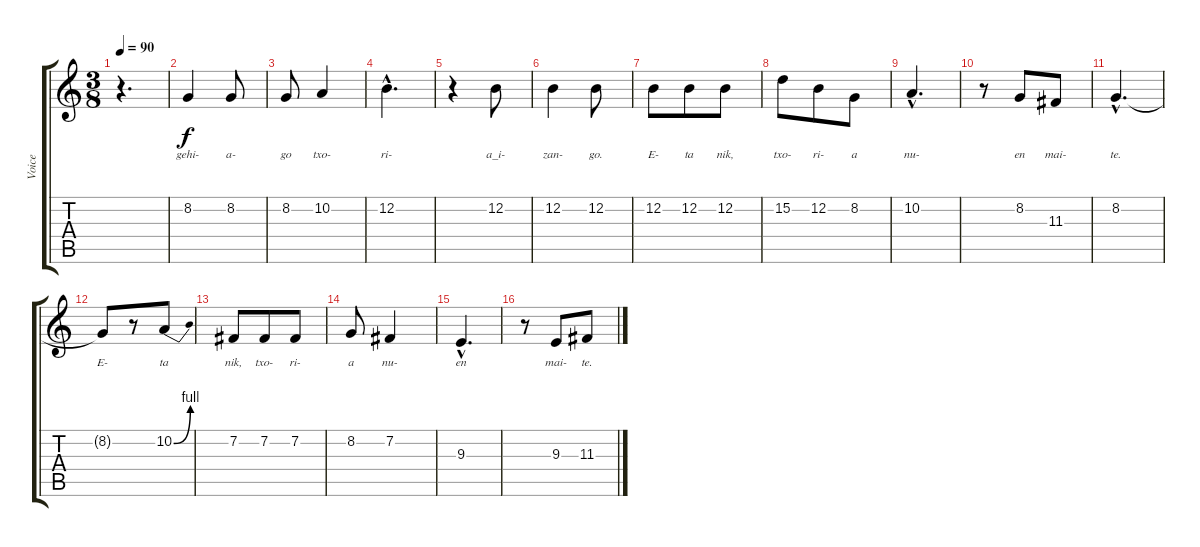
\track ("Voice" "Voice") {instrument recorder}
\staff {score tabs}
\tuning (E4 B3 G3 D3 A2 E2) {hide}
\ts (3 8)
\tempo 90
\clef g2
\ks c
r.4{d dy f} |
8.2.4{lyrics (0 "gehi-") lyrics (1 "") lyrics (2 "") lyrics (3 "") lyrics (4 "")} 8.2.8{lyrics (0 "a-") lyrics (1 "") lyrics (2 "") lyrics (3 "") lyrics (4 "")} |
8.2.8{lyrics (0 "go") lyrics (1 "") lyrics (2 "") lyrics (3 "") lyrics (4 "")} 10.2.4{lyrics (0 "txo-") lyrics (1 "") lyrics (2 "") lyrics (3 "") lyrics (4 "")} |
12.2{hac}.4{d lyrics (0 "ri-") lyrics (1 "") lyrics (2 "") lyrics (3 "") lyrics (4 "")} |
r.4 12.2.8{lyrics (0 "a_i-") lyrics (1 "") lyrics (2 "") lyrics (3 "") lyrics (4 "")} |
12.2.4{lyrics (0 "zan-") lyrics (1 "") lyrics (2 "") lyrics (3 "") lyrics (4 "")} 12.2.8{lyrics (0 "go.") lyrics (1 "") lyrics (2 "") lyrics (3 "") lyrics (4 "")} |
12.2.8{lyrics (0 "E-") lyrics (1 "") lyrics (2 "") lyrics (3 "") lyrics (4 "")} 12.2.8{lyrics (0 "ta") lyrics (1 "") lyrics (2 "") lyrics (3 "") lyrics (4 "")} 12.2.8{lyrics (0 "nik,") lyrics (1 "") lyrics (2 "") lyrics (3 "") lyrics (4 "")} |
15.2.8{lyrics (0 "txo-") lyrics (1 "") lyrics (2 "") lyrics (3 "") lyrics (4 "")} 12.2.8{lyrics (0 "ri-") lyrics (1 "") lyrics (2 "") lyrics (3 "") lyrics (4 "")} 8.2.8{lyrics (0 "a") lyrics (1 "") lyrics (2 "") lyrics (3 "") lyrics (4 "")} |
10.2{hac}.4{d lyrics (0 "nu-") lyrics (1 "") lyrics (2 "") lyrics (3 "") lyrics (4 "")} |
r.8 8.2.8{lyrics (0 "en") lyrics (1 "") lyrics (2 "") lyrics (3 "") lyrics (4 "")} 11.3.8{lyrics (0 "mai-") lyrics (1 "") lyrics (2 "") lyrics (3 "") lyrics (4 "")} |
8.2{hac}.4{d lyrics (0 "te.") lyrics (1 "") lyrics (2 "") lyrics (3 "") lyrics (4 "")} |
8.2{t}.8{lyrics (0 "E-") lyrics (1 "") lyrics (2 "") lyrics (3 "") lyrics (4 "")} r.8 10.2{be (bend 0 0 60 4)}.8{lyrics (0 "ta") lyrics (1 "") lyrics (2 "") lyrics (3 "") lyrics (4 "")} |
7.2.8{lyrics (0 "nik,") lyrics (1 "") lyrics (2 "") lyrics (3 "") lyrics (4 "")} 7.2.8{lyrics (0 "txo-") lyrics (1 "") lyrics (2 "") lyrics (3 "") lyrics (4 "")} 7.2.8{lyrics (0 "ri-") lyrics (1 "") lyrics (2 "") lyrics (3 "") lyrics (4 "")} |
8.2.8{lyrics (0 "a") lyrics (1 "") lyrics (2 "") lyrics (3 "") lyrics (4 "")} 7.2.4{lyrics (0 "nu-") lyrics (1 "") lyrics (2 "") lyrics (3 "") lyrics (4 "")} |
9.3{hac}.4{d lyrics (0 "en") lyrics (1 "") lyrics (2 "") lyrics (3 "") lyrics (4 "")} |
r.8 9.3.8{lyrics (0 "mai-") lyrics (1 "") lyrics (2 "") lyrics (3 "") lyrics (4 "")} 11.3.8{lyrics (0 "te.") lyrics (1 "") lyrics (2 "") lyrics (3 "") lyrics (4 "")}
